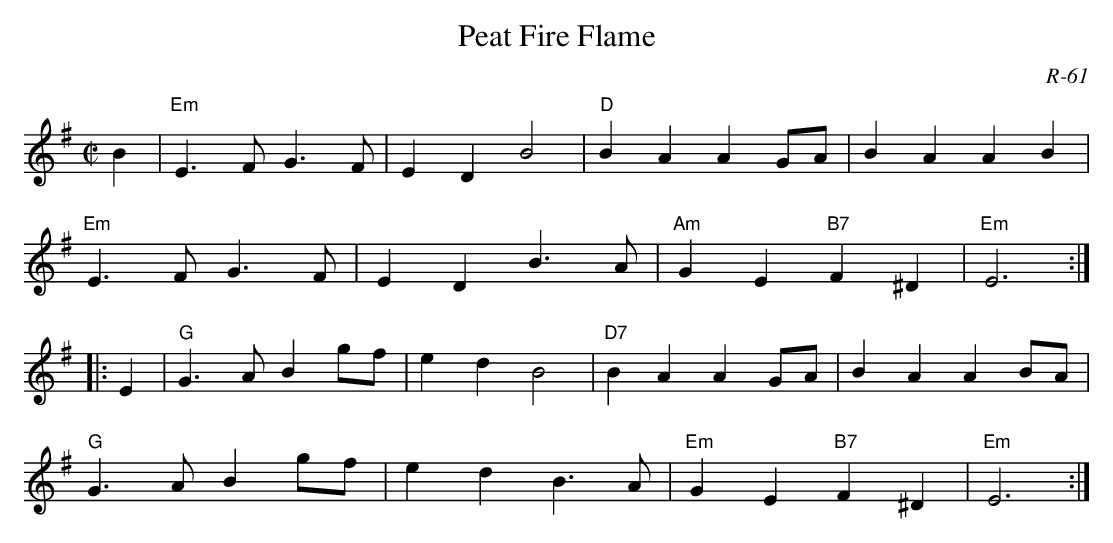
X:1
T: Peat Fire Flame
C: R-61
M: C|
K: Em
B2| "Em"E3F G3F| E2D2 B4| "D"B2A2 A2GA| B2A2 A2B2|
    "Em"E3F G3F| E2D2 B3A| "Am"G2E2 "B7"F2^D2| "Em"E6 :|
|:\
E2| "G"G3A B2gf| e2d2 B4| "D7"B2A2 A2GA| B2A2 A2BA|
    "G"G3A B2gf| e2d2 B3A|"Em"G2E2 "B7"F2^D2| "Em"E6 :|
